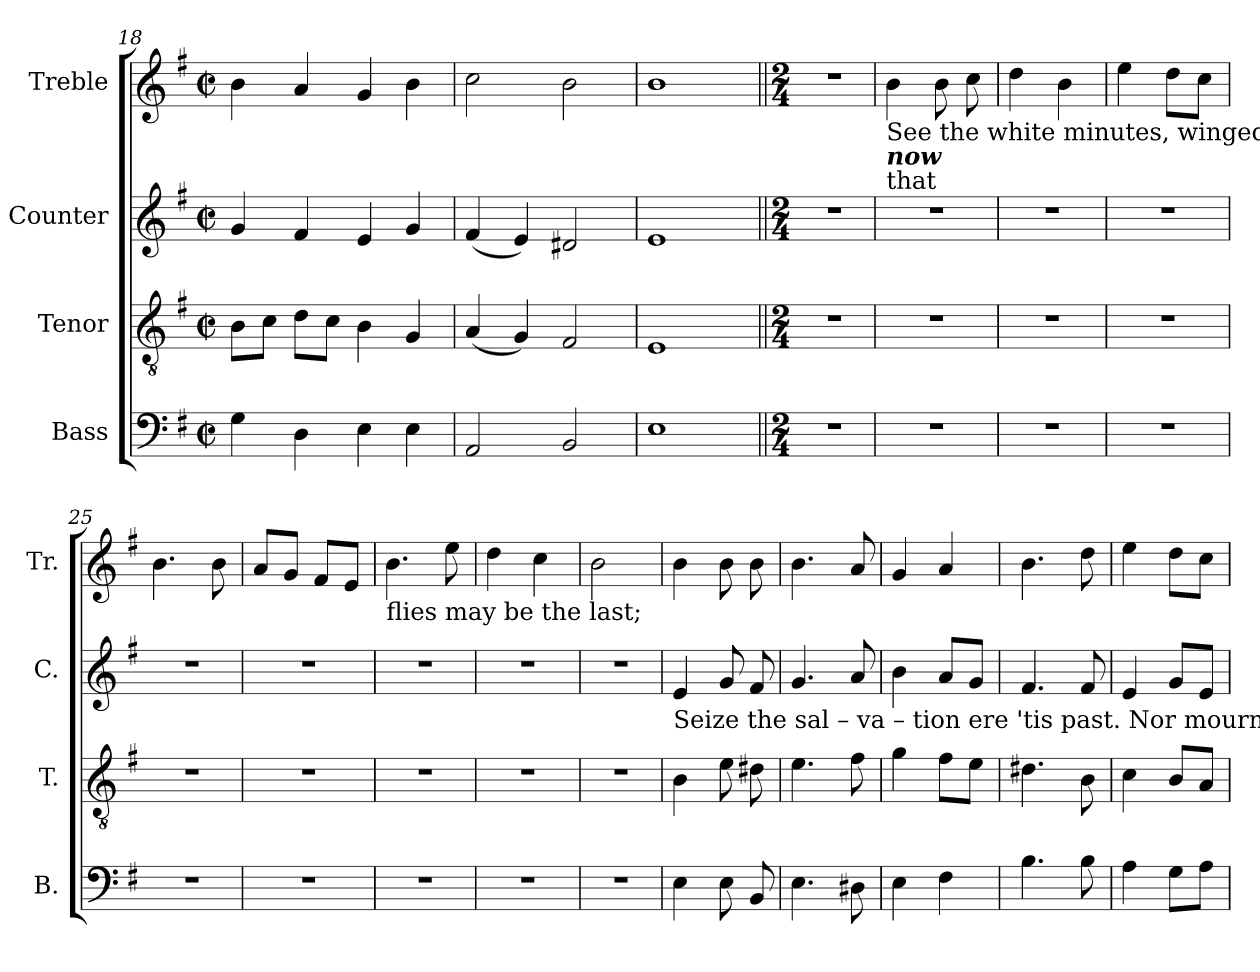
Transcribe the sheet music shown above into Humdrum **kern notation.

**kern	**kern	**kern	**kern
*part4	*part3	*part2	*part1
*staff4	*staff3	*staff2	*staff1
*I"Bass	*I"Tenor	*I"Counter	*I"Treble
*I'B.	*I'T.	*I'C.	*I'Tr.
*clefF4	*clefGv2	*clefG2	*clefG2
*k[f#]	*k[f#]	*k[f#]	*k[f#]
*M2/2	*M2/2	*M2/2	*M2/2
*met(c|)	*met(c|)	*met(c|)	*met(c|)
=18	=18	=18	=18
4G!\	8B!\L	4g!/	4b!\
.	8c!\J	.	.
4D!\	8d!\L	4f#!/	4a!/
.	8c!\J	.	.
4E!\	4B!\	4e!/	4g!/
4E!\	4G!/	4g!/	4b!\
=19	=19	=19	=19
2AA!/	(<4A!/	(<4f#!/	2cc!\
.	4G!/)	4e!/)	.
2BB!/	2F#!/	2d#X!/	2b!\
=20	=20	=20	=20
1E!	1E!	1e!	1b!
=21||	=21||	=21||	=21||
*M2/4	*M2/4	*M2/4	*M2/4
2r	2r	2r	2r
=22	=22	=22	=22
!	!	!	!LO:TX:b:t=See the white minutes, winged with haste; The
!	!	!	!LO:TX:b:Bi:t=now
!	!	!	!LO:TX:b:t=that
2r	2r	2r	4b!\
.	.	.	8b!\
.	.	.	8cc!\
=23	=23	=23	=23
2r	2r	2r	4dd!\
.	.	.	4b!\
=24	=24	=24	=24
2r	2r	2r	4ee!\
.	.	.	8dd!\L
.	.	.	8cc!\J
=25	=25	=25	=25
2r	2r	2r	4.b!\
.	.	.	8b!\
=26	=26	=26	=26
2r	2r	2r	8a!/L
.	.	.	8g!/J
.	.	.	8f#!/L
.	.	.	8e!/J
!!LO:PB:g=z
=27	=27	=27	=27
!	!	!	!LO:TX:b:t=flies may be  the last;
2r	2r	2r	4.b!\
.	.	.	8ee!\
=28	=28	=28	=28
2r	2r	2r	4dd!\
.	.	.	4cc!\
=29	=29	=29	=29
2r	2r	2r	2b!\
=30	=30	=30	=30
!	!	!LO:TX:b:t=Seize the sal – va  – tion   ere   'tis      past. Nor mourn the  blessing  gone&colon;            A thought's delay is ru – in  here,  A   clos – ing      eye,  a	!
4E!\	4B!\	4e!/	4b!\
8E!\	8e!\	8g!/	8b!\
8BB!/	8d#X!\	8f#!/	8b!\
=31	=31	=31	=31
4.E!\	4.e!\	4.g!/	4.b!\
8D#X!\	8f#!\	8a!/	8a!/
=32	=32	=32	=32
4E!\	4g!\	4b!\	4g!/
4F#!\	8f#!\L	8a!/L	4a!/
.	8e!\J	8g!/J	.
=33	=33	=33	=33
4.B!\	4.d#X!\	4.f#!/	4.b!\
8B!\	8B!\	8f#!/	8dd!\
=34	=34	=34	=34
4A!\	4c!\	4e!/	4ee!\
8G!\L	8B!/L	8g!/L	8dd!\L
8A!\J	8A!/J	8e!/J	8cc!\J
=	=	=	=
*-	*-	*-	*-
